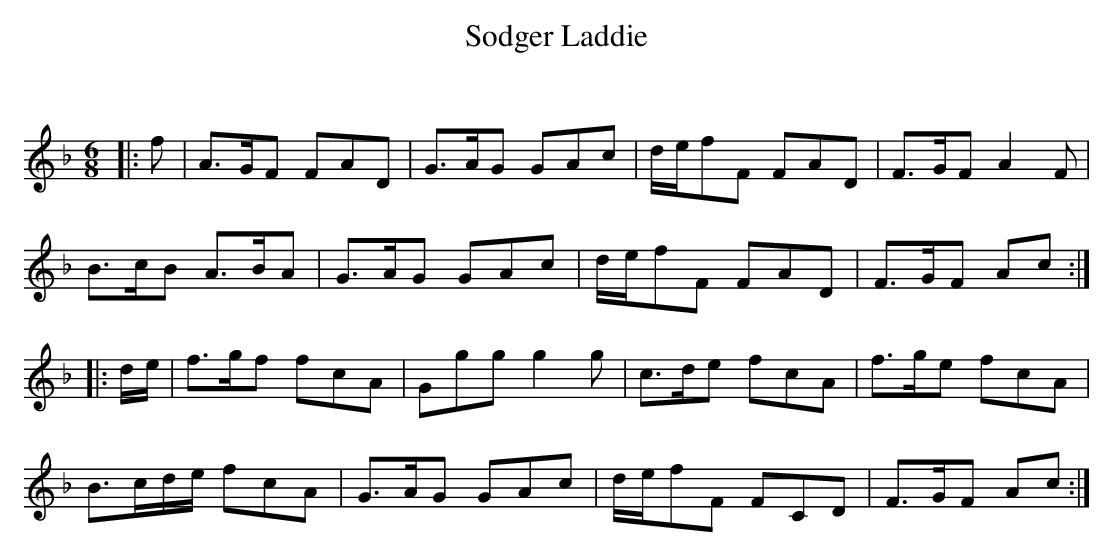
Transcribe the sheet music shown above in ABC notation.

X:1
T: Sodger Laddie
C:
Q:180
K:F
M:6/8
L:1/16
|:f2|A3GF2 F2A2D2|G3AG2 G2A2c2|def2F2 F2A2D2|F3GF2 A4F2|
B3cB2 A3BA2|G3AG2 G2A2c2|def2F2 F2A2D2|F3GF2 A2c2:|
|:de|f3gf2 f2c2A2|G2g2g2 g4g2|c3de2 f2c2A2|f3ge2 f2c2A2|
B3cde f2c2A2|G3AG2 G2A2c2|def2F2 F2C2D2|F3GF2 A2c2:|
